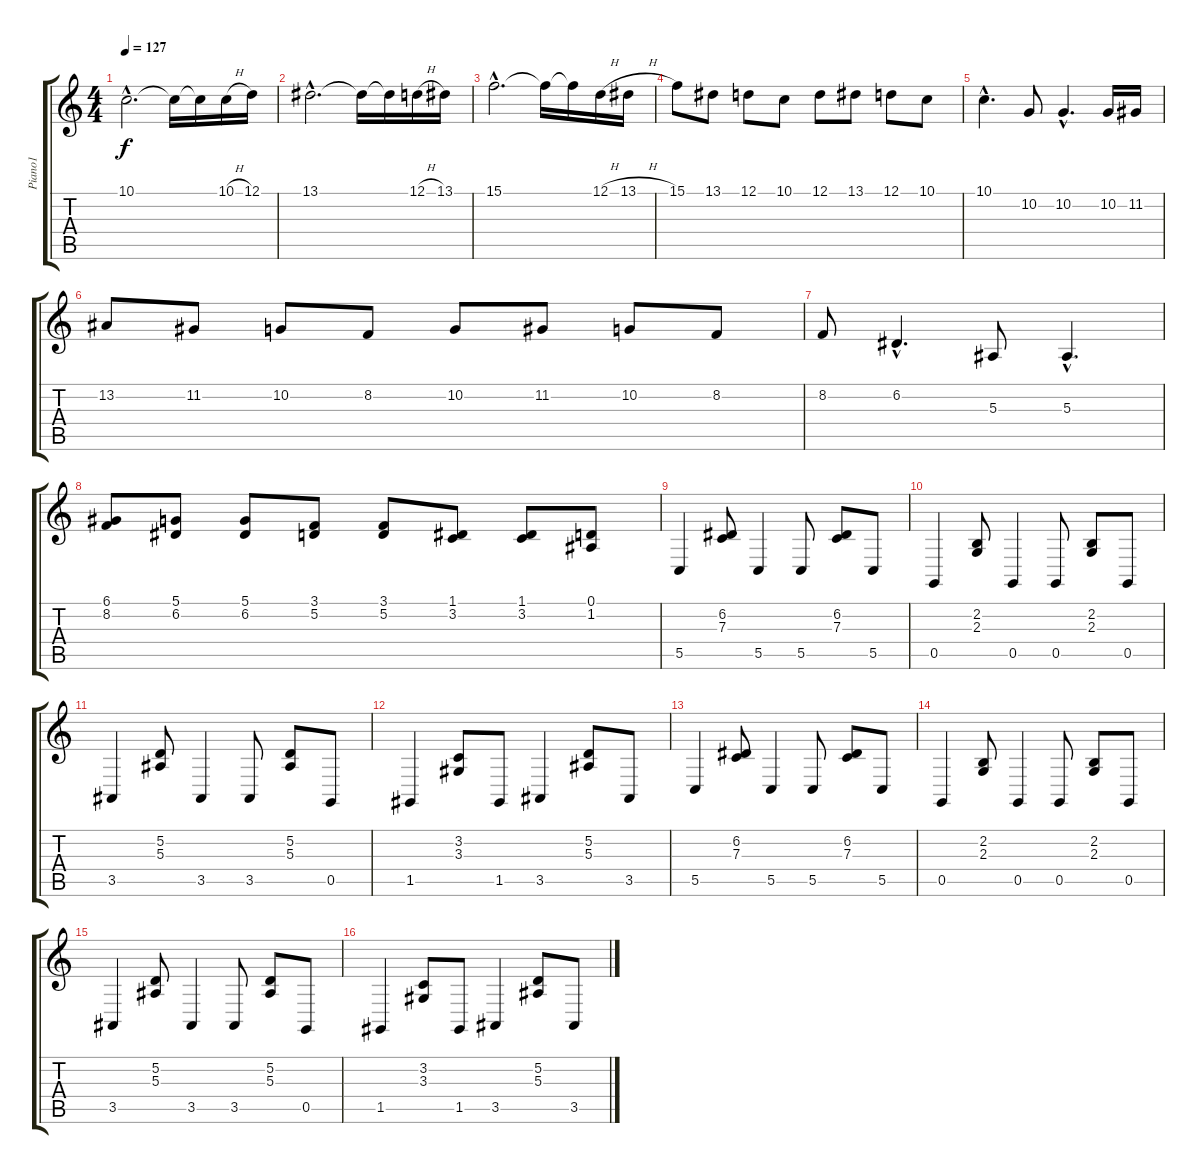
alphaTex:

\track ("Piano1" "Piano1") {instrument acousticgrandpiano}
\staff {score tabs}
\tuning (D4 A3 F3 C3 G2 C2) {hide}
\ts (4 4)
\tempo 127
\clef g2
\ks c
10.1{hac}.2{d dy f instrument acousticguitarsteel} 10.1{t}.16 10.1{t}.16 10.1{h}.16 12.1.16 |
13.1{hac}.2{d} 13.1{t}.16 13.1{t}.16 12.1{h}.16 13.1.16 |
15.1{hac}.2{d} 15.1{t}.16 15.1{t}.16 12.1{h}.16 13.1{h}.16 |
15.1.8 13.1.8 12.1.8 10.1.8 12.1.8 13.1.8 12.1.8 10.1.8 |
10.1{hac}.4{d} 10.2.8 10.2{hac}.4{d} 10.2.16 11.2.16 |
13.2.8 11.2.8 10.2.8 8.2.8 10.2.8 11.2.8 10.2.8 8.2.8 |
8.2.8 6.2{hac}.4{d} 5.3.8 5.3{hac}.4{d} |
(6.1 8.2).8 (5.1 6.2).8 (5.1 6.2).8 (3.1 5.2).8 (3.1 5.2).8 (1.1 3.2).8 (1.1 3.2).8 (0.1 1.2).8 |
5.5.4 (6.2 7.3).8 5.5.4 5.5.8 (6.2 7.3).8 5.5.8 |
0.5.4 (2.2 2.3).8 0.5.4 0.5.8 (2.2 2.3).8 0.5.8 |
3.5.4 (5.2 5.3).8 3.5.4 3.5.8 (5.2 5.3).8 0.5.8 |
1.5.4 (3.2 3.3).8 1.5.8 3.5.4 (5.2 5.3).8 3.5.8 |
5.5.4 (6.2 7.3).8 5.5.4 5.5.8 (6.2 7.3).8 5.5.8 |
0.5.4 (2.2 2.3).8 0.5.4 0.5.8 (2.2 2.3).8 0.5.8 |
3.5.4 (5.2 5.3).8 3.5.4 3.5.8 (5.2 5.3).8 0.5.8 |
1.5.4 (3.2 3.3).8 1.5.8 3.5.4 (5.2 5.3).8 3.5.8
